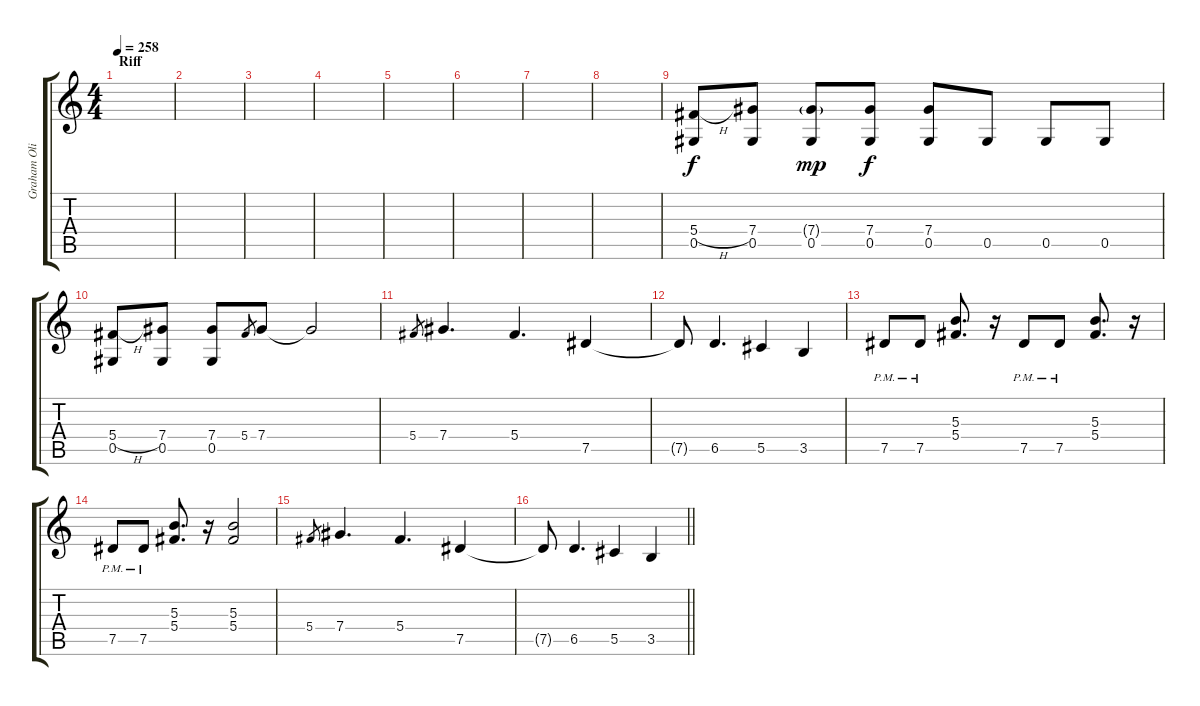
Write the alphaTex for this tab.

\track ("Graham Oliver" "Graham Oli") {instrument overdrivenguitar}
\staff {score tabs}
\tuning (Eb4 Bb3 Gb3 Db3 Ab2 Eb2) {hide}
\ts (4 4)
\section ("" "Riff")
\tempo 258
\clef g2
\ks c
|
|
|
|
|
|
|
|
(5.4{h} 0.5).8 (7.4 0.5).8 (7.4{g} 0.5).8{dy mp} (7.4 0.5).8{dy f} (7.4 0.5).8 0.5.8 0.5.8 0.5.8 |
(5.4{h} 0.5).8 (7.4 0.5).8 (7.4 0.5).8 5.4.8{gr} 7.4.8 7.4{t}.2 |
5.4.8{gr} 7.4.4{d} 5.4.4{d} 7.5.4 |
7.5{t}.8 6.5.4{d} 5.5.4 3.5.4 |
7.5{pm}.8 7.5{pm}.8 (5.3 5.4).8{d} r.16 7.5{pm}.8 7.5{pm}.8 (5.3 5.4).8{d} r.16 |
7.5{pm}.8 7.5{pm}.8 (5.3 5.4).8{d} r.16 (5.3 5.4).2 |
5.4.8{gr} 7.4.4{d} 5.4.4{d} 7.5.4 |
\barLineRight lightlight
7.5{t}.8 6.5.4{d} 5.5.4 3.5.4
